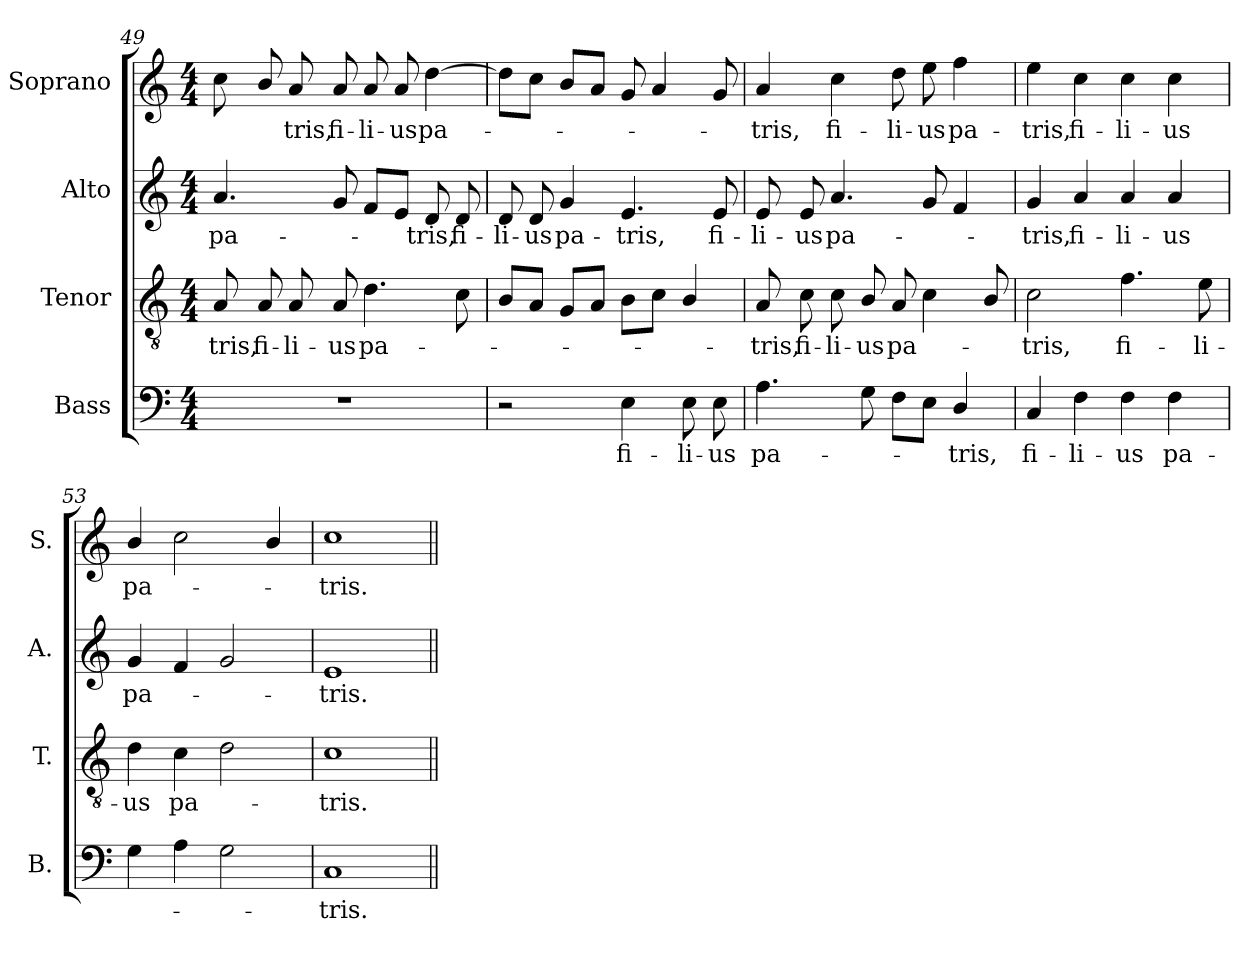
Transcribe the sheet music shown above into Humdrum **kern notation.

**kern	**text	**kern	**text	**kern	**text	**kern	**text
*part4	*part4	*part3	*part3	*part2	*part2	*part1	*part1
*staff4	*staff4	*staff3	*staff3	*staff2	*staff2	*staff1	*staff1
*I"Bass	*	*I"Tenor	*	*I"Alto	*	*I"Soprano	*
*I'B.	*	*I'T.	*	*I'A.	*	*I'S.	*
*clefF4	*	*clefGv2	*	*clefG2	*	*clefG2	*
*	*	*ITrd7c12	*	*	*	*	*
*k[]	*	*k[]	*	*k[]	*	*k[]	*
*C:	*	*C:	*	*C:	*	*C:	*
*M4/4	*	*M4/4	*	*M4/4	*	*M4/4	*
=49	=49	=49	=49	=49	=49	=49	=49
!	!	!	!LO:LY:b:color=#000000	!	!	!	!
!	!	!	!	!	!LO:LY:b:color=#000000	!	!
1r	.	8AAi/	-tris,	4.ai/	pa-	8cci\	.
!	!	!	!LO:LY:b:color=#000000	!	!	!	!
.	.	8AAi/	fi-	.	.	8bi/	.
!	!	!	!LO:LY:b:color=#000000	!	!	!	!
!	!	!	!	!	!	!	!LO:LY:b:color=#000000
.	.	8AAi/	-li-	.	.	8ai/	-tris,
!	!	!	!LO:LY:b:color=#000000	!	!	!	!
!	!	!	!	!	!	!	!LO:LY:b:color=#000000
.	.	8AAi/	-us	8gi/	.	8ai/	fi-
!	!	!	!LO:LY:b:color=#000000	!	!	!	!
!	!	!	!	!	!	!	!LO:LY:b:color=#000000
.	.	4.Di\	pa-	8fi/L	.	8ai/	-li-
!	!	!	!	!	!	!	!LO:LY:b:color=#000000
.	.	.	.	8ei/J	.	8ai/	-us
!	!	!	!	!	!LO:LY:b:color=#000000	!	!
!	!	!	!	!	!	!	!LO:LY:b:color=#000000
.	.	.	.	8di/	-tris,	[4ddi\	pa-
!	!	!	!	!	!LO:LY:b:color=#000000	!	!
.	.	8Ci\	.	8di/	fi-	.	.
!!LO:LB:g=z
=50	=50	=50	=50	=50	=50	=50	=50
!	!	!	!	!	!LO:LY:b:color=#000000	!	!
2r	.	8BBi/L	.	8di/	-li-	8ddi\L]	.
!	!	!	!	!	!LO:LY:b:color=#000000	!	!
.	.	8AAi/J	.	8di/	-us	8cci\J	.
!	!	!	!	!	!LO:LY:b:color=#000000	!	!
.	.	8GGi/L	.	4gi/	pa-	8bi/L	.
.	.	8AAi/J	.	.	.	8ai/J	.
!	!LO:LY:b:color=#000000	!	!	!	!	!	!
!	!	!	!	!	!LO:LY:b:color=#000000	!	!
4Ei\	fi-	8BBi\L	.	4.ei/	-tris,	8gi/	.
.	.	8Ci\J	.	.	.	4ai/	.
!	!LO:LY:b:color=#000000	!	!	!	!	!	!
8Ei\	-li-	4BBi/	.	.	.	.	.
!	!LO:LY:b:color=#000000	!	!	!	!	!	!
!	!	!	!	!	!LO:LY:b:color=#000000	!	!
8Ei\	-us	.	.	8ei/	fi-	8gi/	.
=51	=51	=51	=51	=51	=51	=51	=51
!	!LO:LY:b:color=#000000	!	!	!	!	!	!
!	!	!	!LO:LY:b:color=#000000	!	!	!	!
!	!	!	!	!	!LO:LY:b:color=#000000	!	!
!	!	!	!	!	!	!	!LO:LY:b:color=#000000
4.Ai\	pa-	8AAi/	-tris,	8ei/	-li-	4ai/	-tris,
!	!	!	!LO:LY:b:color=#000000	!	!	!	!
!	!	!	!	!	!LO:LY:b:color=#000000	!	!
.	.	8Ci\	fi-	8ei/	-us	.	.
!	!	!	!LO:LY:b:color=#000000	!	!	!	!
!	!	!	!	!	!LO:LY:b:color=#000000	!	!
!	!	!	!	!	!	!	!LO:LY:b:color=#000000
.	.	8Ci\	-li-	4.ai/	pa-	4cci\	fi-
!	!	!	!LO:LY:b:color=#000000	!	!	!	!
8Gi\	.	8BBi/	-us	.	.	.	.
!	!	!	!LO:LY:b:color=#000000	!	!	!	!
!	!	!	!	!	!	!	!LO:LY:b:color=#000000
8Fi\L	.	8AAi/	pa-	.	.	8ddi\	-li-
!	!	!	!	!	!	!	!LO:LY:b:color=#000000
8Ei\J	.	4Ci\	.	8gi/	.	8eei\	-us
!	!LO:LY:b:color=#000000	!	!	!	!	!	!
!	!	!	!	!	!	!	!LO:LY:b:color=#000000
4Di/	-tris,	.	.	4fi/	.	4ffi\	pa-
.	.	8BBi/	.	.	.	.	.
=52	=52	=52	=52	=52	=52	=52	=52
!	!LO:LY:b:color=#000000	!	!	!	!	!	!
!	!	!	!LO:LY:b:color=#000000	!	!	!	!
!	!	!	!	!	!LO:LY:b:color=#000000	!	!
!	!	!	!	!	!	!	!LO:LY:b:color=#000000
4Ci/	fi-	2Ci\	-tris,	4gi/	-tris,	4eei\	-tris,
!	!LO:LY:b:color=#000000	!	!	!	!	!	!
!	!	!	!	!	!LO:LY:b:color=#000000	!	!
!	!	!	!	!	!	!	!LO:LY:b:color=#000000
4Fi\	-li-	.	.	4ai/	fi-	4cci\	fi-
!	!LO:LY:b:color=#000000	!	!	!	!	!	!
!	!	!	!LO:LY:b:color=#000000	!	!	!	!
!	!	!	!	!	!LO:LY:b:color=#000000	!	!
!	!	!	!	!	!	!	!LO:LY:b:color=#000000
4Fi\	-us	4.Fi\	fi-	4ai/	-li-	4cci\	-li-
!	!LO:LY:b:color=#000000	!	!	!	!	!	!
!	!	!	!	!	!LO:LY:b:color=#000000	!	!
!	!	!	!	!	!	!	!LO:LY:b:color=#000000
4Fi\	pa-	.	.	4ai/	-us	4cci\	-us
!	!	!	!LO:LY:b:color=#000000	!	!	!	!
.	.	8Ei\	-li-	.	.	.	.
=53	=53	=53	=53	=53	=53	=53	=53
!	!	!	!LO:LY:b:color=#000000	!	!	!	!
!	!	!	!	!	!LO:LY:b:color=#000000	!	!
!	!	!	!	!	!	!	!LO:LY:b:color=#000000
4Gi\	.	4Di\	-us	4gi/	pa-	4bi/	pa-
!	!	!	!LO:LY:b:color=#000000	!	!	!	!
4Ai\	.	4Ci\	pa-	4fi/	.	2cci\	.
2Gi\	.	2Di\	.	2gi/	.	.	.
.	.	.	.	.	.	4bi/	.
=54	=54	=54	=54	=54	=54	=54	=54
!	!LO:LY:b:color=#000000	!	!	!	!	!	!
!	!	!	!LO:LY:b:color=#000000	!	!	!	!
!	!	!	!	!	!LO:LY:b:color=#000000	!	!
!	!	!	!	!	!	!	!LO:LY:b:color=#000000
1Ci	-tris.	1Ci	-tris.	1ei	-tris.	1cci	-tris.
=||	=||	=||	=||	=||	=||	=||	=||
*-	*-	*-	*-	*-	*-	*-	*-
